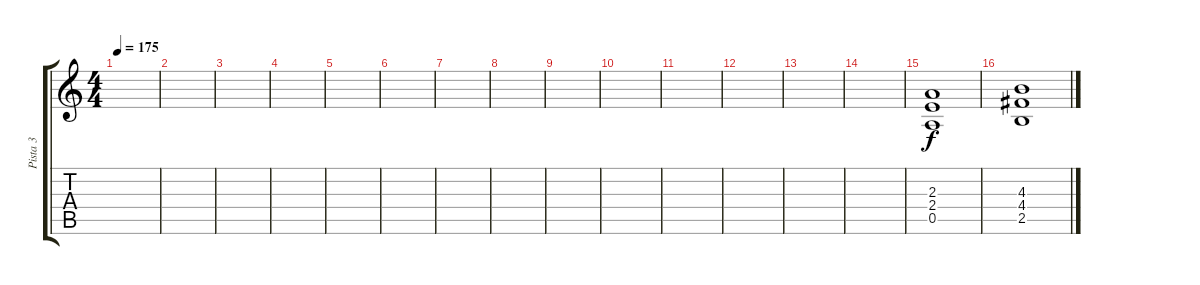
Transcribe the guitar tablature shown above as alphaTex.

\track ("Pista 3" "Pista 3") {instrument distortionguitar}
\staff {score tabs}
\tuning (E4 B3 G3 D3 A2 E2) {hide}
\ts (4 4)
\tempo 175
\clef g2
\ks c
|
|
|
|
|
|
|
|
|
|
|
|
|
|
(2.3 2.4 0.5).1 |
(4.3 4.4 2.5).1
